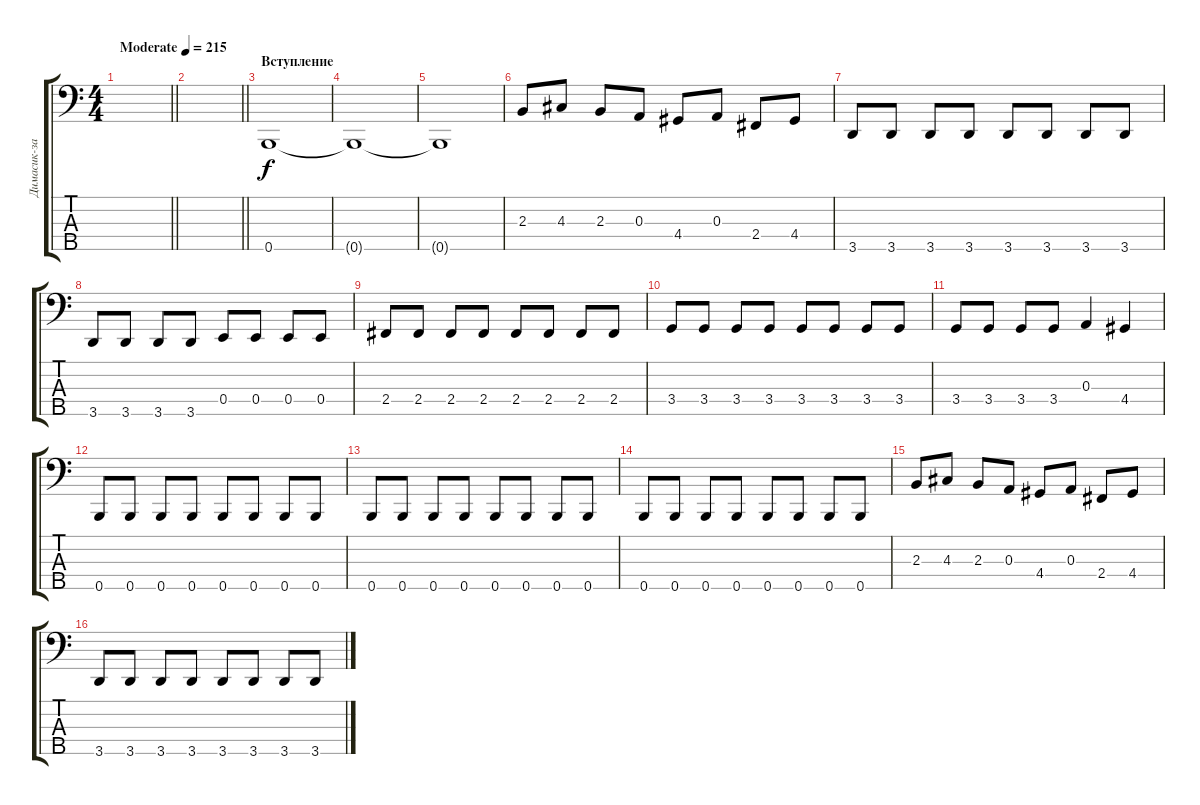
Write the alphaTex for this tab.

\track ("Димасик-забубасик" "Димасик-за") {instrument electricbasspick}
\staff {score tabs}
\tuning (G2 D2 A1 E1 B0) {hide}
\ts (4 4)
\tempo (215 "Moderate")
\clef f4
\barLineRight lightlight
\ks c
|
\barLineRight lightlight
|
\section ("" "Вступление ")
0.5.1 |
0.5{t}.1 |
0.5{t}.1 |
2.3.8 4.3.8 2.3.8 0.3.8 4.4.8 0.3.8 2.4.8 4.4.8 |
3.5.8 3.5.8 3.5.8 3.5.8 3.5.8 3.5.8 3.5.8 3.5.8 |
3.5.8 3.5.8 3.5.8 3.5.8 0.4.8 0.4.8 0.4.8 0.4.8 |
2.4.8 2.4.8 2.4.8 2.4.8 2.4.8 2.4.8 2.4.8 2.4.8 |
3.4.8 3.4.8 3.4.8 3.4.8 3.4.8 3.4.8 3.4.8 3.4.8 |
3.4.8 3.4.8 3.4.8 3.4.8 0.3.4 4.4.4 |
0.5.8 0.5.8 0.5.8 0.5.8 0.5.8 0.5.8 0.5.8 0.5.8 |
0.5.8 0.5.8 0.5.8 0.5.8 0.5.8 0.5.8 0.5.8 0.5.8 |
0.5.8 0.5.8 0.5.8 0.5.8 0.5.8 0.5.8 0.5.8 0.5.8 |
2.3.8 4.3.8 2.3.8 0.3.8 4.4.8 0.3.8 2.4.8 4.4.8 |
3.5.8 3.5.8 3.5.8 3.5.8 3.5.8 3.5.8 3.5.8 3.5.8
